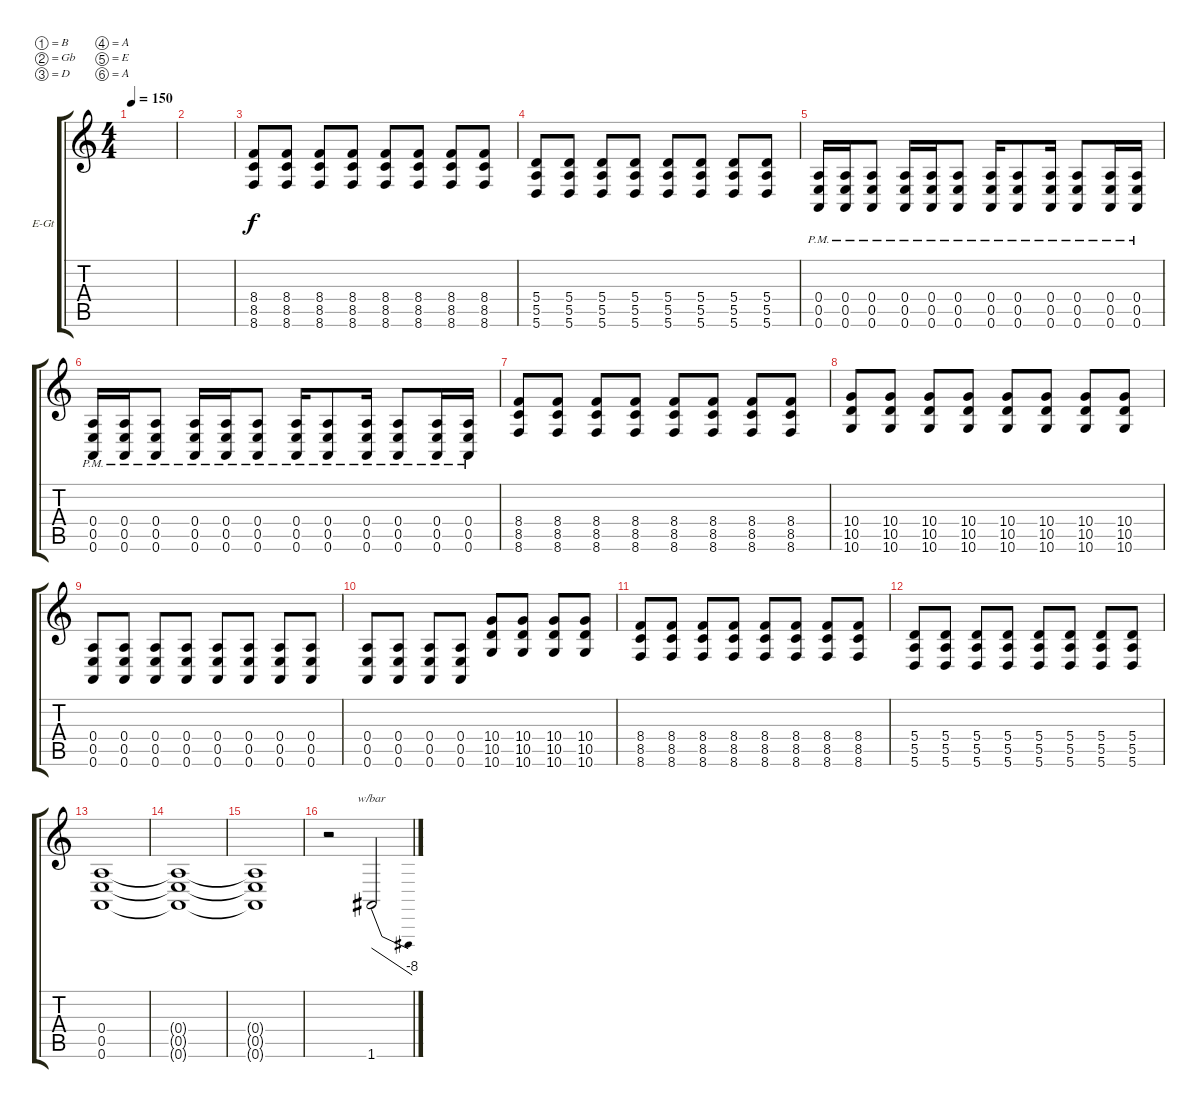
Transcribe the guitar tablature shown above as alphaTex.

\bracketExtendMode groupsimilarinstruments
\firstSystemTrackNameOrientation horizontal
\otherSystemsTrackNameOrientation horizontal
\track ("Rhythm Guitar 2" "E-Gt") {instrument distortionguitar}
\staff {score tabs}
\tuning (B3 Gb3 D3 A2 E2 A1)
\ts (4 4)
\tempo 150
\clef g2
\ks aminor
|
|
(8.6 8.5 8.4).8 (8.6 8.5 8.4).8 (8.6 8.5 8.4).8 (8.6 8.5 8.4).8 (8.6 8.5 8.4).8 (8.6 8.5 8.4).8 (8.6 8.5 8.4).8 (8.6 8.5 8.4).8 |
(5.6 5.5 5.4).8 (5.6 5.5 5.4).8 (5.6 5.5 5.4).8 (5.6 5.5 5.4).8 (5.6 5.5 5.4).8 (5.6 5.5 5.4).8 (5.6 5.5 5.4).8 (5.6 5.5 5.4).8 |
(0.6{pm} 0.5{pm} 0.4{pm}).16 (0.6{pm} 0.5{pm} 0.4{pm}).16 (0.6{pm} 0.5{pm} 0.4{pm}).8 (0.6{pm} 0.5{pm} 0.4{pm}).16 (0.6{pm} 0.5{pm} 0.4{pm}).16 (0.6{pm} 0.5{pm} 0.4{pm}).8 (0.6{pm} 0.5{pm} 0.4{pm}).16 (0.6{pm} 0.5{pm} 0.4{pm}).8 (0.6{pm} 0.5{pm} 0.4{pm}).16 (0.6{pm} 0.5{pm} 0.4{pm}).8 (0.6{pm} 0.5{pm} 0.4{pm}).16 (0.6{pm} 0.5{pm} 0.4{pm}).16 |
(0.6{pm} 0.5{pm} 0.4{pm}).16 (0.6{pm} 0.5{pm} 0.4{pm}).16 (0.6{pm} 0.5{pm} 0.4{pm}).8 (0.6{pm} 0.5{pm} 0.4{pm}).16 (0.6{pm} 0.5{pm} 0.4{pm}).16 (0.6{pm} 0.5{pm} 0.4{pm}).8 (0.6{pm} 0.5{pm} 0.4{pm}).16 (0.6{pm} 0.5{pm} 0.4{pm}).8 (0.6{pm} 0.5{pm} 0.4{pm}).16 (0.6{pm} 0.5{pm} 0.4{pm}).8 (0.6{pm} 0.5{pm} 0.4{pm}).16 (0.6{pm} 0.5{pm} 0.4{pm}).16 |
(8.6 8.5 8.4).8 (8.6 8.5 8.4).8 (8.6 8.5 8.4).8 (8.6 8.5 8.4).8 (8.6 8.5 8.4).8 (8.6 8.5 8.4).8 (8.6 8.5 8.4).8 (8.6 8.5 8.4).8 |
(10.6 10.5 10.4).8 (10.6 10.5 10.4).8 (10.6 10.5 10.4).8 (10.6 10.5 10.4).8 (10.6 10.5 10.4).8 (10.6 10.5 10.4).8 (10.6 10.5 10.4).8 (10.6 10.5 10.4).8 |
(0.6 0.5 0.4).8 (0.6 0.5 0.4).8 (0.6 0.5 0.4).8 (0.6 0.5 0.4).8 (0.6 0.5 0.4).8 (0.6 0.5 0.4).8 (0.6 0.5 0.4).8 (0.6 0.5 0.4).8 |
(0.6 0.5 0.4).8 (0.6 0.5 0.4).8 (0.6 0.5 0.4).8 (0.6 0.5 0.4).8 (10.6 10.5 10.4).8 (10.6 10.5 10.4).8 (10.6 10.5 10.4).8 (10.6 10.5 10.4).8 |
(8.6 8.5 8.4).8 (8.6 8.5 8.4).8 (8.6 8.5 8.4).8 (8.6 8.5 8.4).8 (8.6 8.5 8.4).8 (8.6 8.5 8.4).8 (8.6 8.5 8.4).8 (8.6 8.5 8.4).8 |
(5.6 5.5 5.4).8 (5.6 5.5 5.4).8 (5.6 5.5 5.4).8 (5.6 5.5 5.4).8 (5.6 5.5 5.4).8 (5.6 5.5 5.4).8 (5.6 5.5 5.4).8 (5.6 5.5 5.4).8 |
(0.4 0.5 0.6).1 |
(0.4{t} 0.5{t} 0.6{t}).1 |
(0.4{t} 0.5{t} 0.6{t}).1 |
r.2 1.6.2{tbe (dive default 0 0 59.4 -32)}
